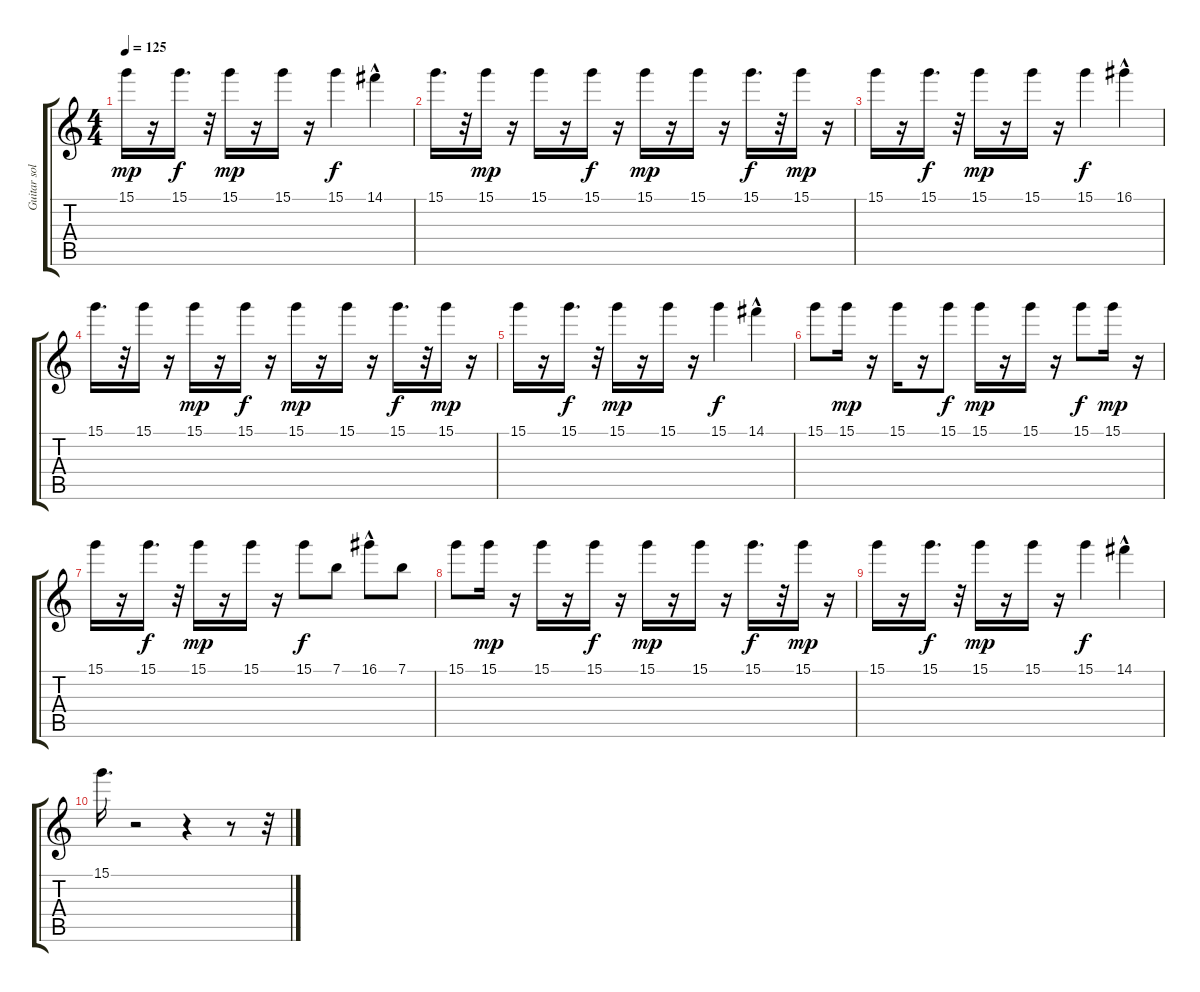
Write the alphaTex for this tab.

\track ("Guitar solo" "Guitar sol") {instrument distortionguitar}
\staff {score tabs}
\tuning (E4 B3 G3 D3 A2 E2) {hide}
\ts (4 4)
\tempo 125
\clef g2
\ks c
15.1.16{dy mp} r.16 15.1.16{d dy f} r.32 15.1.16{dy mp} r.16 15.1.16 r.16 15.1.4{dy f} 14.1{hac}.4 |
15.1.16{d} r.32 15.1.16{dy mp} r.16 15.1.16 r.16 15.1.16{dy f} r.16 15.1.16{dy mp} r.16 15.1.16 r.16 15.1.16{d dy f} r.32 15.1.16{dy mp} r.16 |
15.1.16 r.16 15.1.16{d dy f} r.32 15.1.16{dy mp} r.16 15.1.16 r.16 15.1.4{dy f} 16.1{hac}.4 |
15.1.16{d} r.32 15.1.16 r.16 15.1.16{dy mp} r.16 15.1.16{dy f} r.16 15.1.16{dy mp} r.16 15.1.16 r.16 15.1.16{d dy f} r.32 15.1.16{dy mp} r.16 |
15.1.16 r.16 15.1.16{d dy f} r.32 15.1.16{dy mp} r.16 15.1.16 r.16 15.1.4{dy f} 14.1{hac}.4 |
15.1.8 15.1.16{dy mp} r.16 15.1.16 r.16 15.1.8{dy f} 15.1.16{dy mp} r.16 15.1.16 r.16 15.1.8{dy f} 15.1.16{dy mp} r.16 |
15.1.16 r.16 15.1.16{d dy f} r.32 15.1.16{dy mp} r.16 15.1.16 r.16 15.1.8{dy f} 7.1.8 16.1{hac}.8 7.1.8 |
15.1.8 15.1.16{dy mp} r.16 15.1.16 r.16 15.1.16{dy f} r.16 15.1.16{dy mp} r.16 15.1.16 r.16 15.1.16{d dy f} r.32 15.1.16{dy mp} r.16 |
15.1.16 r.16 15.1.16{d dy f} r.32 15.1.16{dy mp} r.16 15.1.16 r.16 15.1.4{dy f} 14.1{hac}.4 |
15.1.16{d} r.2 r.4 r.8 r.32
